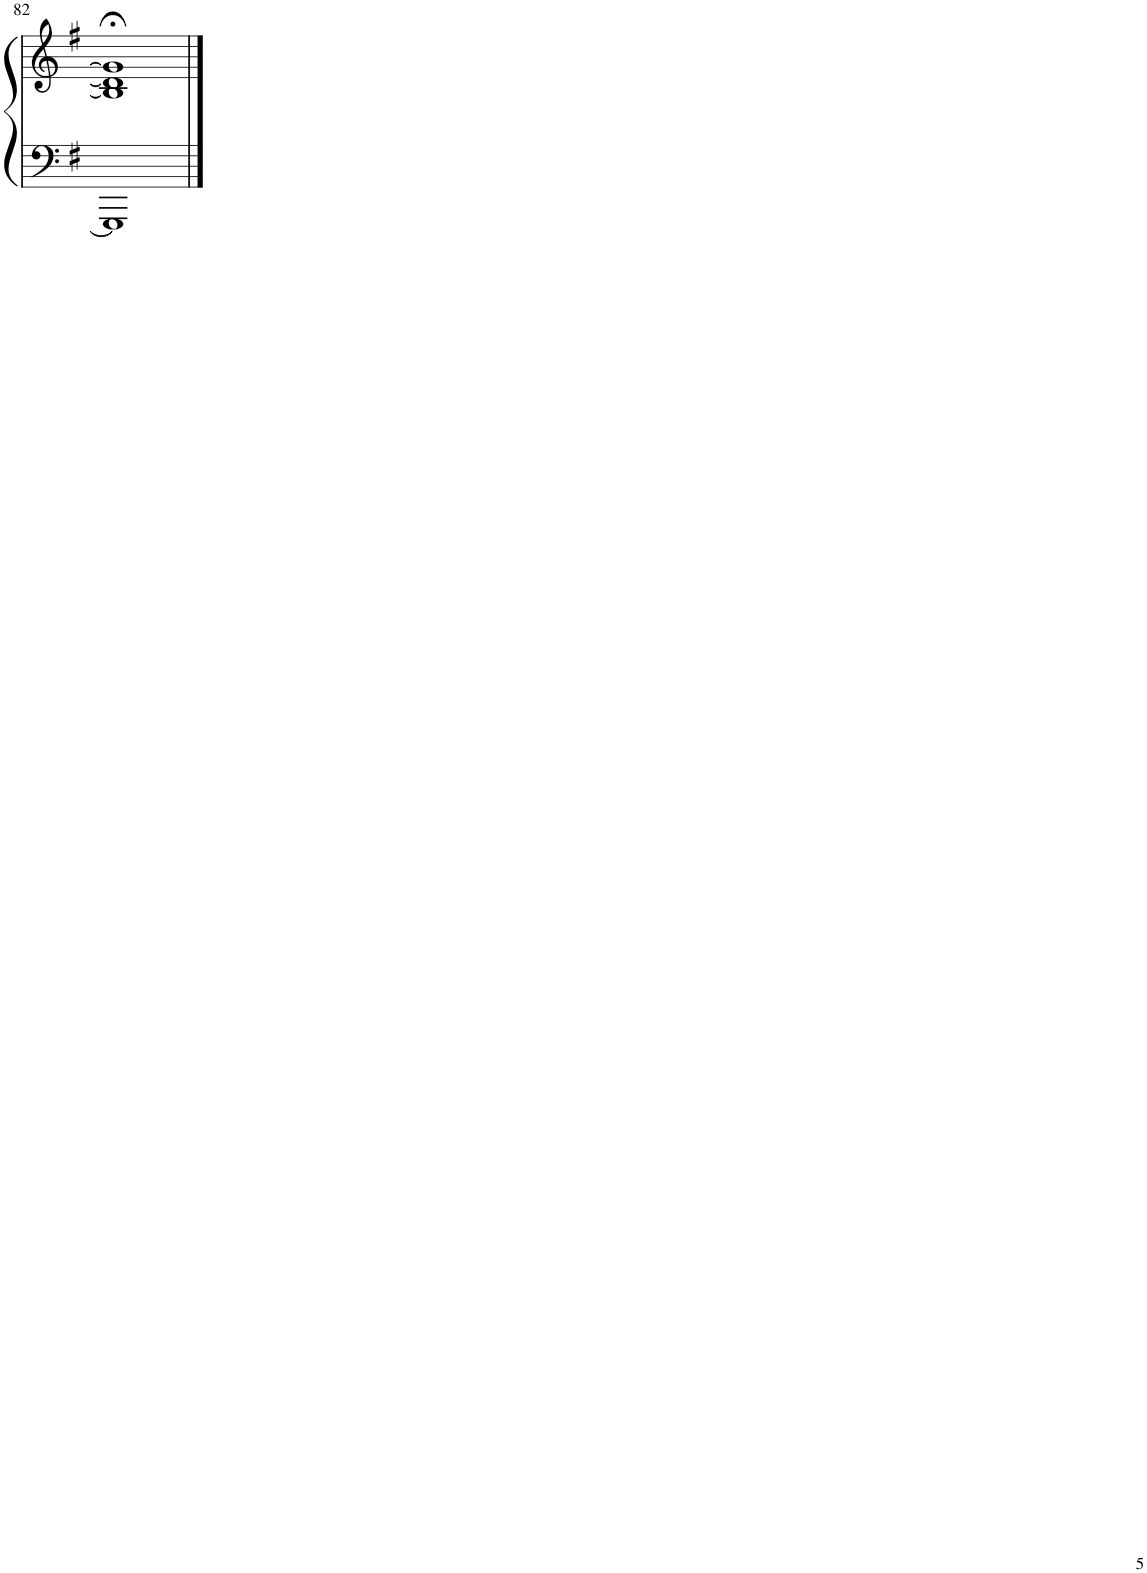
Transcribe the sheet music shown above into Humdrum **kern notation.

**kern	**kern
*part1	*part1
*staff2	*staff1
*I"Piano	*
*I'Pno.	*
!!LO:PB:g=z
*clefF4	*clefG2
*k[f#]	*k[f#]
*M4/4	*M4/4
=82	=82
1GGG]	1B];< 1d];< 1g];<
==	==
*-	*-
